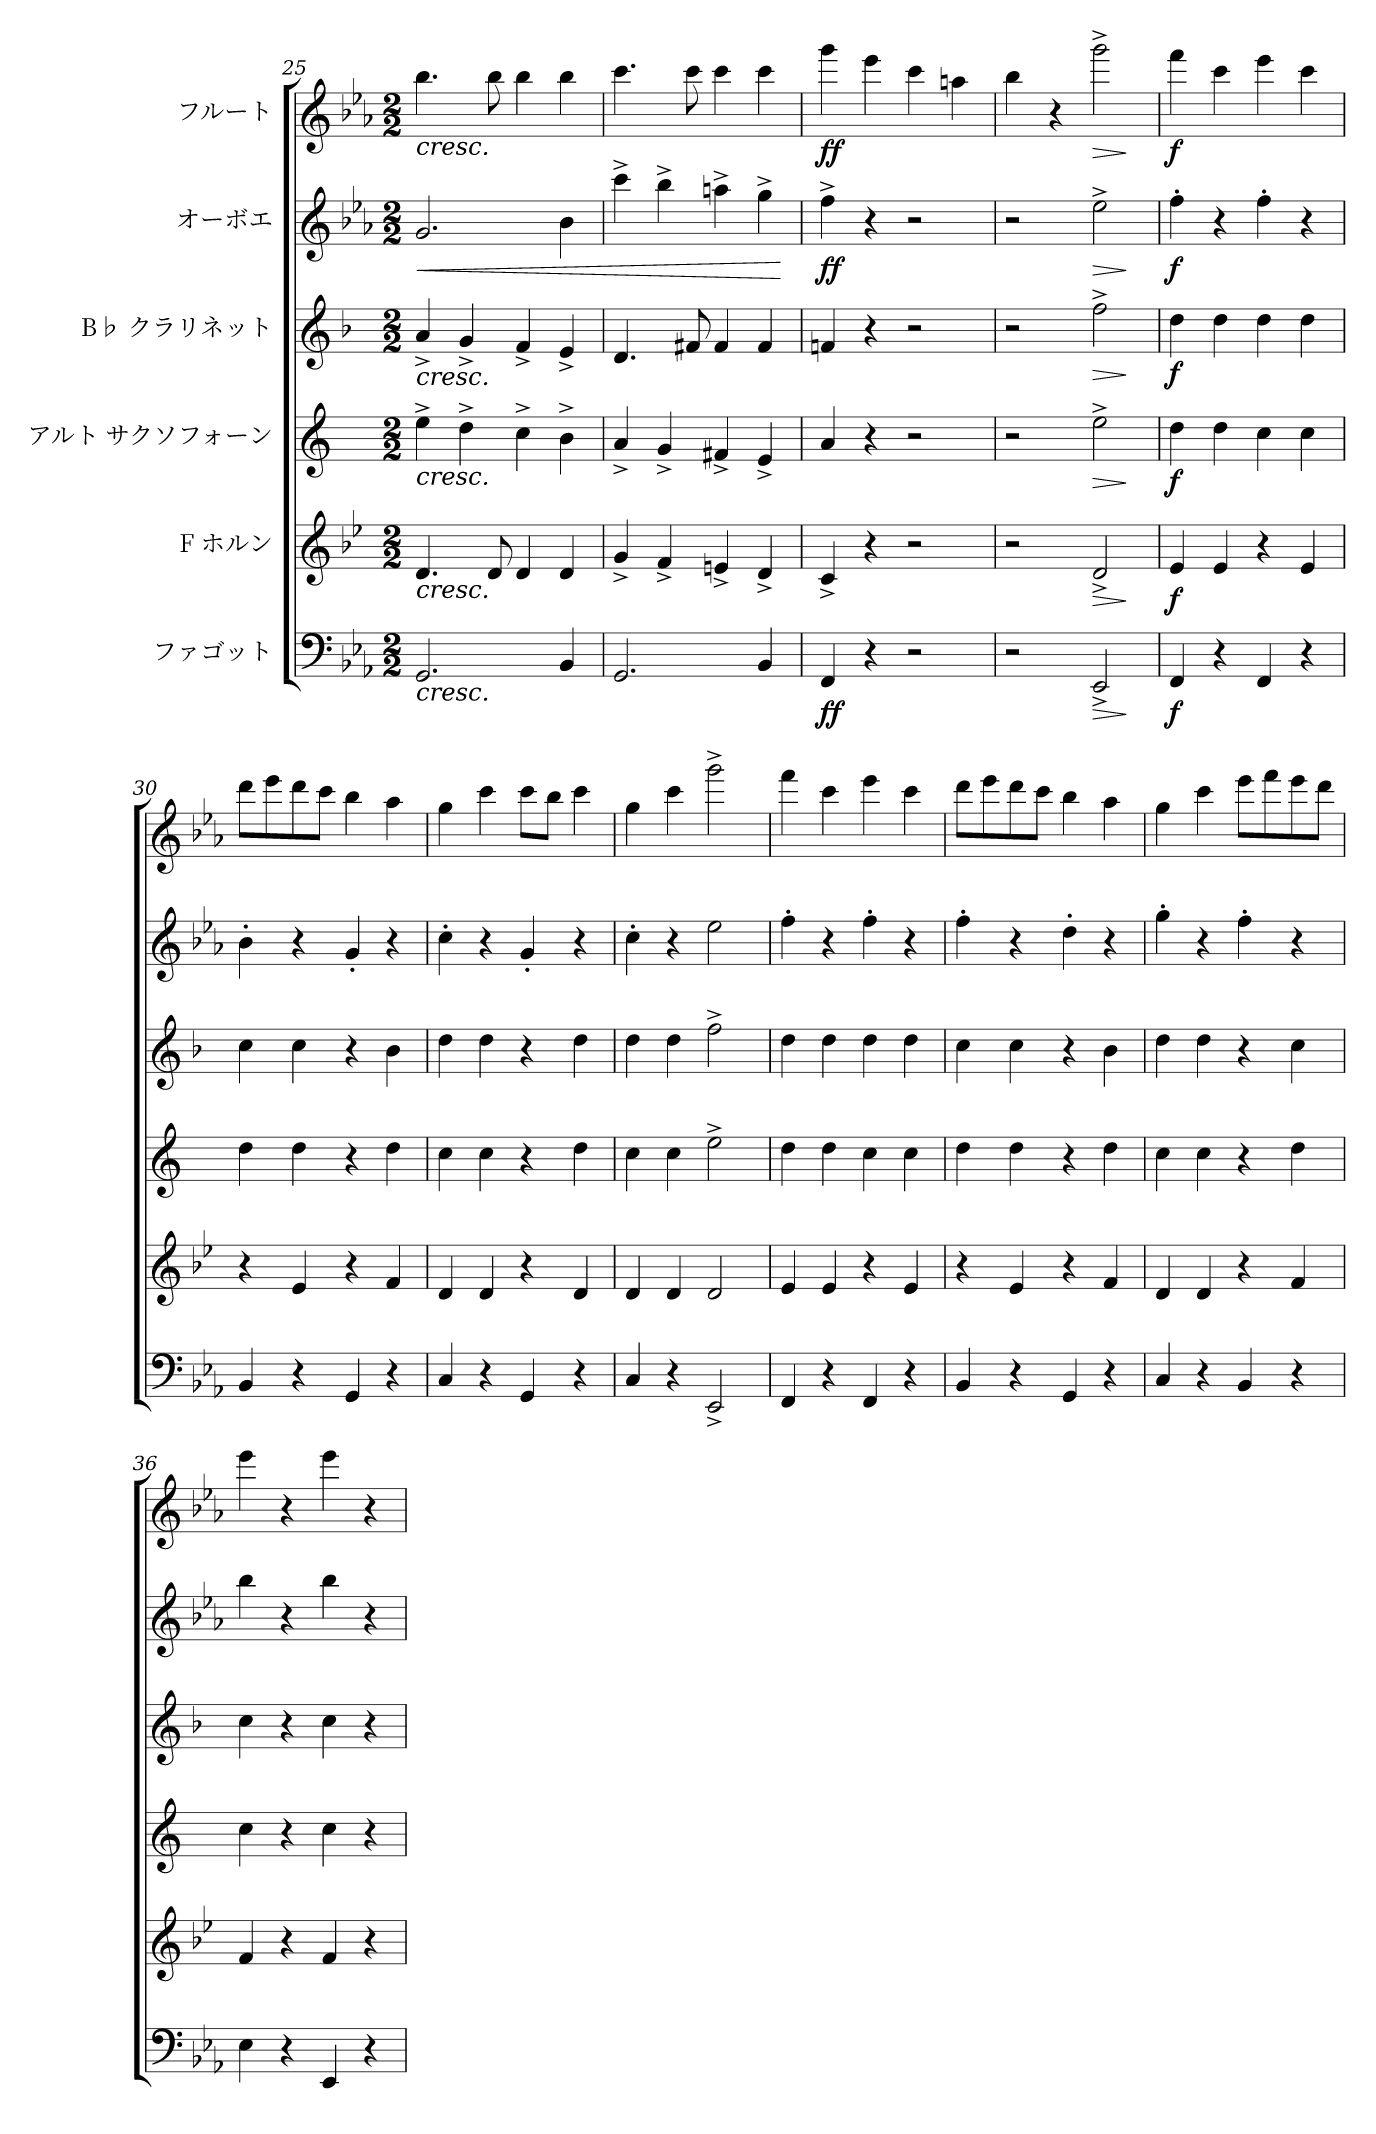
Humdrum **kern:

**kern	**dynam	**kern	**dynam	**kern	**dynam	**kern	**dynam	**kern	**dynam	**kern	**dynam
*part6	*part6	*part5	*part5	*part4	*part4	*part3	*part3	*part2	*part2	*part1	*part1
*staff6	*staff6	*staff5	*staff5	*staff4	*staff4	*staff3	*staff3	*staff2	*staff2	*staff1	*staff1
*I"ファゴット	*	*I"F ホルン	*	*I"アルト サクソフォーン	*	*I"B♭ クラリネット	*	*I"オーボエ	*	*I"フルート	*
!!LO:PB:g=z
*clefF4	*	*clefG2	*	*clefG2	*	*clefG2	*	*clefG2	*	*clefG2	*
*	*	*ITrd4c7	*	*ITrd5c9	*	*ITrd1c2	*	*	*	*	*
*k[b-e-a-]	*	*k[b-e-a-]	*	*k[b-e-a-]	*	*k[b-e-a-]	*	*k[b-e-a-]	*	*k[b-e-a-]	*
*M2/2	*	*M2/2	*	*M2/2	*	*M2/2	*	*M2/2	*	*M2/2	*
=25	=25	=25	=25	=25	=25	=25	=25	=25	=25	=25	=25
!	!	!	!	!	!	!	!	!	!	!LO:TX:b:i:t=cresc.	!
!	!	!	!	!	!	!LO:TX:b:i:t=cresc.	!	!	!	!	!
!	!	!	!	!LO:TX:b:i:t=cresc.	!	!	!	!	!	!	!
!	!	!LO:TX:b:i:t=cresc.	!	!	!	!	!	!	!	!	!
!LO:TX:b:i:t=cresc.	!	!	!	!	!	!	!	!	!	!	!
!	!	!	!	!	!	!	!	!	!LO:HP:b	!	!
2.GG/	.	4.G/	.	4g^\	.	4g^/	.	2.g/	<	4.bb-\	.
.	.	.	.	4f^\	.	4f^/	.	.	.	.	.
.	.	8G/	.	.	.	.	.	.	.	8bb-\	.
.	.	4G/	.	4e-^\	.	4e-^/	.	.	.	4bb-\	.
4BB-/	.	4G/	.	4d^\	.	4d^/	.	4b-\	.	4bb-\	.
=26	=26	=26	=26	=26	=26	=26	=26	=26	=26	=26	=26
2.GG/	.	4c^/	.	4c^/	.	4.c/	.	4ccc^\	.	4.ccc\	.
.	.	4B-^/	.	4B-^/	.	.	.	4bb-^\	.	.	.
.	.	.	.	.	.	8en/	.	.	.	8ccc\	.
.	.	4An^/	.	4An^/	.	4e/	.	4aan^\	.	4ccc\	.
4BB-/	.	4G^/	.	4G^/	.	4e/	.	4gg^\	.	4ccc\	.
.	.	.	.	.	.	.	.	.	[	.	.
=27	=27	=27	=27	=27	=27	=27	=27	=27	=27	=27	=27
!	!LO:DY:b	!	!	!	!	!	!	!	!LO:DY:b	!	!LO:DY:b
4FF/	ff	4F^/	.	4c/	.	4e-X/	.	4ff^\	ff	4ggg\	ff
4r	.	4r	.	4r	.	4r	.	4r	.	4eee-\	.
2r	.	2r	.	2r	.	2r	.	2r	.	4ccc\	.
.	.	.	.	.	.	.	.	.	.	4aan\	.
=28	=28	=28	=28	=28	=28	=28	=28	=28	=28	=28	=28
2r	.	2r	.	2r	.	2r	.	2r	.	4bb-\	.
.	.	.	.	.	.	.	.	.	.	4r	.
!	!LO:HP:b	!	!LO:HP:b	!	!LO:HP:b	!	!LO:HP:b	!	!LO:HP:b	!	!LO:HP:b
2EE-^/	>	2G^/	>	2g^\	>	2ee-^\	>	2ee-^\	>	2ggg^\	>
.	]	.	]	.	]	.	]	.	]	.	]
!!LO:LB:g=z
=29	=29	=29	=29	=29	=29	=29	=29	=29	=29	=29	=29
!	!LO:DY:b	!	!LO:DY:b	!	!LO:DY:b	!	!LO:DY:b	!	!LO:DY:b	!	!LO:DY:b
4FF/	f	4A-/	f	4f\	f	4cc\	f	4ff'\	f	4fff\	f
4r	.	4A-/	.	4f\	.	4cc\	.	4r	.	4ccc\	.
4FF/	.	4r	.	4e-\	.	4cc\	.	4ff'\	.	4eee-\	.
4r	.	4A-/	.	4e-\	.	4cc\	.	4r	.	4ccc\	.
=30	=30	=30	=30	=30	=30	=30	=30	=30	=30	=30	=30
4BB-/	.	4r	.	4f\	.	4b-\	.	4b-'\	.	8ddd\L	.
.	.	.	.	.	.	.	.	.	.	8eee-\	.
4r	.	4A-/	.	4f\	.	4b-\	.	4r	.	8ddd\	.
.	.	.	.	.	.	.	.	.	.	8ccc\J	.
4GG/	.	4r	.	4r	.	4r	.	4g'/	.	4bb-\	.
4r	.	4B-/	.	4f\	.	4a-\	.	4r	.	4aa-\	.
=31	=31	=31	=31	=31	=31	=31	=31	=31	=31	=31	=31
4C/	.	4G/	.	4e-\	.	4cc\	.	4cc'\	.	4gg\	.
4r	.	4G/	.	4e-\	.	4cc\	.	4r	.	4ccc\	.
4GG/	.	4r	.	4r	.	4r	.	4g'/	.	8ccc\L	.
.	.	.	.	.	.	.	.	.	.	8bb-\J	.
4r	.	4G/	.	4f\	.	4cc\	.	4r	.	4ccc\	.
=32	=32	=32	=32	=32	=32	=32	=32	=32	=32	=32	=32
4C/	.	4G/	.	4e-\	.	4cc\	.	4cc'\	.	4gg\	.
4r	.	4G/	.	4e-\	.	4cc\	.	4r	.	4ccc\	.
2EE-^/	.	2G/	.	2g^\	.	2ee-^\	.	2ee-\	.	2ggg^\	.
=33	=33	=33	=33	=33	=33	=33	=33	=33	=33	=33	=33
4FF/	.	4A-/	.	4f\	.	4cc\	.	4ff'\	.	4fff\	.
4r	.	4A-/	.	4f\	.	4cc\	.	4r	.	4ccc\	.
4FF/	.	4r	.	4e-\	.	4cc\	.	4ff'\	.	4eee-\	.
4r	.	4A-/	.	4e-\	.	4cc\	.	4r	.	4ccc\	.
=34	=34	=34	=34	=34	=34	=34	=34	=34	=34	=34	=34
4BB-/	.	4r	.	4f\	.	4b-\	.	4ff'\	.	8ddd\L	.
.	.	.	.	.	.	.	.	.	.	8eee-\	.
4r	.	4A-/	.	4f\	.	4b-\	.	4r	.	8ddd\	.
.	.	.	.	.	.	.	.	.	.	8ccc\J	.
4GG/	.	4r	.	4r	.	4r	.	4dd'\	.	4bb-\	.
4r	.	4B-/	.	4f\	.	4a-\	.	4r	.	4aa-\	.
=35	=35	=35	=35	=35	=35	=35	=35	=35	=35	=35	=35
4C/	.	4G/	.	4e-\	.	4cc\	.	4gg'\	.	4gg\	.
4r	.	4G/	.	4e-\	.	4cc\	.	4r	.	4ccc\	.
4BB-/	.	4r	.	4r	.	4r	.	4ff'\	.	8eee-\L	.
.	.	.	.	.	.	.	.	.	.	8fff\	.
4r	.	4B-/	.	4f\	.	4b-\	.	4r	.	8eee-\	.
.	.	.	.	.	.	.	.	.	.	8ddd\J	.
=36	=36	=36	=36	=36	=36	=36	=36	=36	=36	=36	=36
4E-\	.	4B-/	.	4e-\	.	4b-\	.	4bb-\	.	4eee-\	.
4r	.	4r	.	4r	.	4r	.	4r	.	4r	.
4EE-/	.	4B-/	.	4e-\	.	4b-\	.	4bb-\	.	4eee-\	.
4r	.	4r	.	4r	.	4r	.	4r	.	4r	.
=	=	=	=	=	=	=	=	=	=	=	=
*-	*-	*-	*-	*-	*-	*-	*-	*-	*-	*-	*-
